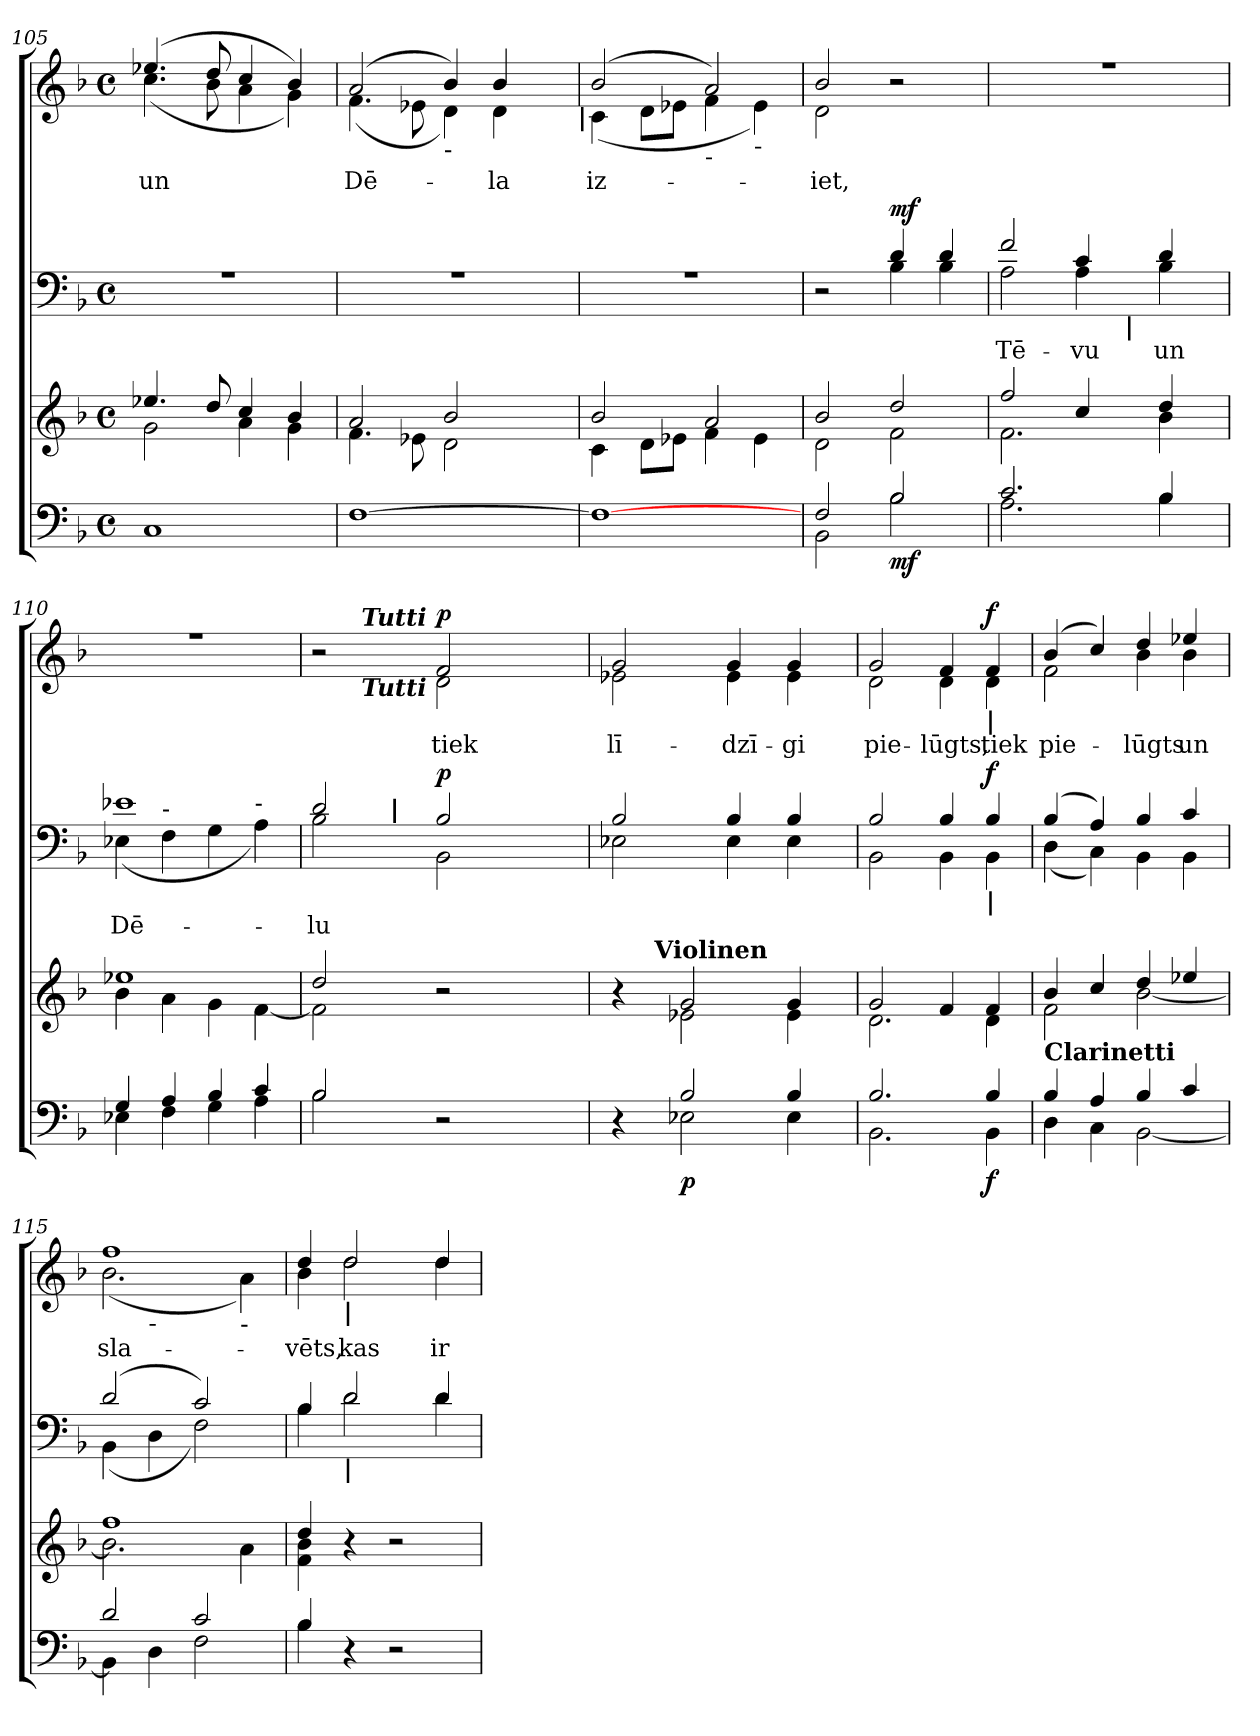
**kern	**dynam	**kern	**kern	**text	**dynam	**kern	**text	**text	**dynam
*part4	*part4	*part3	*part2	*part2	*part2	*part1	*part1	*part1	*part1
*staff4	*staff4	*staff3	*staff2	*staff2	*staff2	*staff1	*staff1	*staff1	*staff1
*clefF4	*	*clefG2	*clefF4	*	*	*clefG2	*	*	*
*k[b-]	*	*k[b-]	*k[b-]	*	*	*k[b-]	*	*	*
*F:	*	*F:	*F:	*	*	*F:	*	*	*
*M4/4	*	*M4/4	*M4/4	*	*	*M4/4	*	*	*
*met(c)	*	*met(c)	*met(c)	*	*	*met(c)	*	*	*
=105	=105	=105	=105	=105	=105	=105	=105	=105	=105
*	*	*^	*^	*	*	*	*	*	*
!	!	!	!	!	!	!	!	!	!LO:LY:b:color=#000000	!	!
*	*	*	*	*	*	*	*	*^	*	*	*
1Ci	.	4.ee-Xi/	2gi\	1r	1ryy	.	.	(4.ee-Xi/	(4.cci\	un	.	.
.	.	8ddi/	.	.	.	.	.	8ddi/	8b-i\	.	.	.
.	.	4cci/	4ai\	.	.	.	.	4cci/	4ai\	.	.	.
.	.	4b-i/	4gi\	.	.	.	.	4b-i/)	4gi\)	.	.	.
*	*	*	*	*	*	*	*	*v	*v	*	*	*
=106	=106	=106	=106	=106	=106	=106	=106	=106	=106	=106	=106
*	*	*	*	*	*	*	*	*^	*	*	*
!	!	!	!	!	!	!	!	!	!	!LO:LY:b:color=#000000	!	!
*	*	*	*	*	*	*	*	*	*^	*	*	*
[1Fi	.	2ai/	4.fi\	1r	1ryy	.	.	(2ai/	(4.fi\	2ryy	Dē-	.	.
.	.	.	8e-Xi\	.	.	.	.	.	8e-Xi\	.	.	.	.
!	!	!	!	!	!	!	!	!LO:TX:b:t=-	!	!	!	!	!
.	.	2b-i/	2di\	.	.	.	.	4b-i/)	4di\)	4ryy	.	.	.
!	!	!	!	!	!	!	!	!	!	!	!LO:LY:b:color=#000000	!	!
.	.	.	.	.	.	.	.	4b-i/	4di\	8ryy	-la	.	.
.	.	.	.	.	.	.	.	.	.	16ryy	.	.	.
.	.	.	.	.	.	.	.	.	.	32ryy	.	.	.
.	.	.	.	.	.	.	.	.	.	64ryy	.	.	.
.	.	.	.	.	.	.	.	.	.	128...ryy	.	.	.
!	!	!	!	!	!	!	!	!	!	!LO:TX:b:B:t=|	!	!	!
.	.	.	.	.	.	.	.	.	.	1024ryy	.	.	.
*	*	*	*	*	*	*	*	*v	*v	*v	*	*	*
=107	=107	=107	=107	=107	=107	=107	=107	=107	=107	=107	=107
*	*	*	*	*	*	*	*	*^	*	*	*
*	*	*	*	*	*	*	*	*	*^	*	*	*
!	!	!	!	!	!	!	!	!	!	!	!LO:LY:b:color=#000000	!	!
*	*	*	*	*	*	*	*	*	*v	*v	*	*	*
1Fi_	.	2b-i/	4ci\	1r	1ryy	.	.	(2b-i/	(4ci\	iz-	.	.
.	.	.	8di\L	.	.	.	.	.	8di\L	.	.	.
.	.	.	8e-Xi\J	.	.	.	.	.	8e-Xi\J	.	.	.
!	!	!	!	!	!	!	!	!LO:TX:b:t=-	!	!	!	!
.	.	2ai/	4fi\	.	.	.	.	2ai/)	4fi\	.	.	.
!	!	!	!	!	!	!	!	!	!LO:TX:b:t=-	!	!	!
.	.	.	4e-i\	.	.	.	.	.	4e-i\)	.	.	.
=108	=108	=108	=108	=108	=108	=108	=108	=108	=108	=108	=108	=108
*^	*	*	*	*	*	*	*	*	*	*	*	*
!	!	!	!	!	!	!	!	!	!	!	!LO:LY:b:color=#000000	!	!
2Fi/	2BB-i\	.	2b-i/	2di\	2r	2ryy	.	.	2b-i/	2di\	iet,	.	.
!	!	!	!	!	!	!	!	!	!	!	!LO:LY:b:color=#000000	!LO:LY:b:color=#000000	!
2B-i/	2B-i\	mf	2ddi/	2fi\	4di/	4B-i\	.	mf	2r	2ryy	kas	ar	.
.	.	.	.	.	4di/	4B-i\	.	.	.	.	.	.	.
!!LO:LB:g=z	!!
=109	=109	=109	=109	=109	=109	=109	=109	=109	=109	=109	=109	=109	=109
!	!	!	!	!	!	!	!LO:LY:a:color=#000000	!	!	!	!	!	!
*	*	*	*	*	*	*^	*	*	*	*	*	*	*
2.ci/	2.Ai\	.	2ffi/	2.fi\	2fi/	2Ai\	2ryy	Tē-	.	1r	1ryy	.	.	.
!	!	!	!	!	!	!	!	!LO:LY:a:color=#000000	!	!	!	!	!	!
.	.	.	4cci/	.	4ci/	4Ai\	16ryy	-vu	.	.	.	.	.	.
.	.	.	.	.	.	.	32ryy	.	.	.	.	.	.	.
.	.	.	.	.	.	.	64ryy	.	.	.	.	.	.	.
.	.	.	.	.	.	.	256.ryy	.	.	.	.	.	.	.
!	!	!	!	!	!	!	!LO:TX:b:B:t=|	!	!	!	!	!	!	!
.	.	.	.	.	.	.	4ryy	.	.	.	.	.	.	.
!	!	!	!	!	!	!	!	!LO:LY:a:color=#000000	!	!	!	!	!	!
4B-i/	4B-i\	.	4ddi/	4b-i\	4di/	4B-i\	.	un	.	.	.	.	.	.
.	.	.	.	.	.	.	8ryy	.	.	.	.	.	.	.
.	.	.	.	.	.	.	128ryy	.	.	.	.	.	.	.
.	.	.	.	.	.	.	512ryy	.	.	.	.	.	.	.
*	*	*	*	*	*	*v	*v	*	*	*	*	*	*	*
=110	=110	=110	=110	=110	=110	=110	=110	=110	=110	=110	=110	=110	=110
*	*	*	*	*	*	*^	*	*	*	*	*	*	*
!	!	!	!	!	!	!	!	!LO:LY:a:color=#000000	!	!	!	!	!	!
*	*	*	*	*	*	*v	*v	*	*	*	*	*	*	*
4Gi/	4E-Xi\	.	1ee-Xi	4b-i\	1e-Xi	(4E-Xi\	Dē-	.	1r	1ryy	.	.	.
!	!	!	!	!	!	!LO:TX:a:t=-	!	!	!	!	!	!	!
4Ai/	4Fi\	.	.	4ai\	.	4Fi\	.	.	.	.	.	.	.
4B-i/	4Gi\	.	.	4gi\	.	4Gi\	.	.	.	.	.	.	.
!	!	!	!	!	!	!LO:TX:a:t=-	!	!	!	!	!	!	!
4ci/	4Ai\	.	.	[4fi\	.	4Ai\)	.	.	.	.	.	.	.
*	*	*	*	*	*	*	*	*	*v	*v	*	*	*
=111	=111	=111	=111	=111	=111	=111	=111	=111	=111	=111	=111	=111
!	!	!	!	!	!	!	!LO:LY:a:color=#000000	!	!	!	!	!
*	*	*	*	*	*	*^	*	*	*^	*	*	*
*	*	*	*	*	*	*	*	*	*	*	*^	*	*	*
2B-i/	2B-i\	.	2ddi/	2fi\]	2di/	2B-i\	4ryy	-lu	.	2r	2ryy	8ryy	.	.	.
.	.	.	.	.	.	.	.	.	.	.	.	64ryy	.	.	.
.	.	.	.	.	.	.	.	.	.	.	.	128ryy	.	.	.
.	.	.	.	.	.	.	.	.	.	.	.	256ryy	.	.	.
.	.	.	.	.	.	.	.	.	.	.	.	1024ryy	.	.	.
!	!	!	!	!	!	!	!	!	!	!	!	!LO:TX:a:Bi:t=Tutti	!	!	!
!	!	!	!	!	!	!	!	!	!	!	!	!LO:TX:b:Bi:t=Tutti	!	!	!
.	.	.	.	.	.	.	.	.	.	.	.	2ryy	.	.	.
.	.	.	.	.	.	.	512.ryy	.	.	.	.	.	.	.	.
!	!	!	!	!	!	!	!LO:TX:a:B:t=|	!	!	!	!	!	!	!	!
.	.	.	.	.	.	.	2ryy	.	.	.	.	.	.	.	.
!	!	!	!	!	!	!	!	!	!	!	!	!	!LO:LY:b:color=#000000	!	!
2r	2ryy	.	2r	2ryy	2B-i/	2BB-i\	.	.	p	2fi/	2di\	.	tiek	.	p
.	.	.	.	.	.	.	.	.	.	.	.	4ryy	.	.	.
.	.	.	.	.	.	.	8ryy	.	.	.	.	.	.	.	.
.	.	.	.	.	.	.	16ryy	.	.	.	.	.	.	.	.
.	.	.	.	.	.	.	.	.	.	.	.	16ryy	.	.	.
.	.	.	.	.	.	.	32ryy	.	.	.	.	.	.	.	.
.	.	.	.	.	.	.	.	.	.	.	.	32ryy	.	.	.
.	.	.	.	.	.	.	64ryy	.	.	.	.	.	.	.	.
.	.	.	.	.	.	.	128ryy	.	.	.	.	.	.	.	.
.	.	.	.	.	.	.	256ryy	.	.	.	.	.	.	.	.
.	.	.	.	.	.	.	.	.	.	.	.	512.ryy	.	.	.
.	.	.	.	.	.	.	1024ryy	.	.	.	.	.	.	.	.
*	*	*	*	*	*	*v	*v	*	*	*	*	*	*	*	*
*	*	*	*	*	*	*	*	*	*	*v	*v	*	*	*
=112	=112	=112	=112	=112	=112	=112	=112	=112	=112	=112	=112	=112	=112
*	*	*	*	*	*	*^	*	*	*	*^	*	*	*
!	!	!	!	!	!	!	!	!	!	!	!	!	!LO:LY:b:color=#000000	!	!
*	*	*	*	*	*	*v	*v	*	*	*	*	*	*	*	*
*	*	*	*	*^	*	*	*	*	*	*v	*v	*	*	*
4r	4ryy	.	4r	4ryy	8ryy	2B-i/	2E-Xi\	.	.	2gi/	2e-Xi\	lī-	.	.
.	.	.	.	.	64..ryy	.	.	.	.	.	.	.	.	.
!	!	!	!	!	!LO:TX:a:B:t=Violinen	!	!	!	!	!	!	!	!	!
.	.	.	.	.	2ryy	.	.	.	.	.	.	.	.	.
2B-i/	2E-Xi\	p	2gi/	2e-Xi\	.	.	.	.	.	.	.	.	.	.
!	!	!	!	!	!	!	!	!	!	!	!	!LO:LY:b:color=#000000	!	!
.	.	.	.	.	.	4B-i/	4E-i\	.	.	4gi/	4e-i\	-dzī-	.	.
.	.	.	.	.	4ryy	.	.	.	.	.	.	.	.	.
!	!	!	!	!	!	!	!	!	!	!	!	!LO:LY:b:color=#000000	!	!
4B-i/	4E-i\	.	4gi/	4e-i\	.	4B-i/	4E-i\	.	.	4gi/	4e-i\	-gi	.	.
.	.	.	.	.	16ryy	.	.	.	.	.	.	.	.	.
.	.	.	.	.	32ryy	.	.	.	.	.	.	.	.	.
.	.	.	.	.	256ryy	.	.	.	.	.	.	.	.	.
*	*	*	*	*v	*v	*	*	*	*	*	*	*	*	*
=113	=113	=113	=113	=113	=113	=113	=113	=113	=113	=113	=113	=113	=113
*	*	*	*	*^	*	*	*	*	*	*	*	*	*
!	!	!	!	!	!	!	!	!	!	!	!	!LO:LY:b:color=#000000	!	!
*	*	*	*	*v	*v	*	*	*	*	*	*	*	*	*
2.B-i/	2.BB-i\	.	2gi/	2.di\	2B-i/	2BB-i\	.	.	2gi/	2di\	pie-	.	.
!	!	!	!	!	!	!	!	!	!	!	!LO:LY:b:color=#000000	!	!
.	.	.	4fi/	.	4B-i/	4BB-i\	.	.	4fi/	4di\	-lūgts,	.	.
!	!	!	!	!	!	!	!	!	!LO:TX:b:B:t=|	!	!	!	!
!	!	!	!	!	!LO:TX:b:B:t=|	!	!	!	!	!	!	!	!
!	!	!	!	!	!	!	!	!	!	!	!LO:LY:b:color=#000000	!	!
4B-i/	4BB-i\	f	4fi/	4di\	4B-i/	4BB-i\	.	f	4fi/	4di\	tiek	.	f
!!LO:LB:g=z	!!
=114	=114	=114	=114	=114	=114	=114	=114	=114	=114	=114	=114	=114	=114
!	!	!	!LO:TX:b:B:t=Clarinetti	!	!	!	!	!	!	!	!	!	!
!	!	!	!	!	!	!	!	!	!	!	!LO:LY:b:color=#000000	!	!
4B-i/	4Di\	.	4b-i/	2fi\	(4B-i/	(4Di\	.	.	(4b-i/	2fi\	pie-	.	.
4Ai/	4Ci\	.	4cci/	.	4Ai/)	4Ci\)	.	.	4cci/)	.	.	.	.
!	!	!	!	!	!	!	!	!	!	!	!LO:LY:b:color=#000000	!	!
4B-i/	[2BB-i\	.	4ddi/	[2b-i\	4B-i/	4BB-i\	.	.	4ddi/	4b-i\	-lūgts	.	.
!	!	!	!	!	!	!	!	!	!	!	!LO:LY:b:color=#000000	!	!
4ci/	.	.	4ee-Xi/	.	4ci/	4BB-i\	.	.	4ee-Xi/	4b-i\	un	.	.
=115	=115	=115	=115	=115	=115	=115	=115	=115	=115	=115	=115	=115	=115
!	!	!	!	!	!	!	!	!	!	!	!LO:LY:b:color=#000000	!	!
*	*	*	*	*	*	*	*	*	*	*^	*	*	*
2di/	4BB-i\]	.	1ffi	2.b-i\]	(2di/	(4BB-i\	.	.	1ffi	(2.b-i\	4ryy	sla-	.	.
!	!	!	!	!	!	!	!	!	!	!	!LO:TX:b:t=-	!	!	!
.	4Di\	.	.	.	.	4Di\	.	.	.	.	2.ryy	.	.	.
2ci/	2Fi\	.	.	.	2ci/)	2Fi\)	.	.	.	.	.	.	.	.
!	!	!	!	!	!	!	!	!	!	!LO:TX:b:t=-	!	!	!	!
.	.	.	.	4ai\	.	.	.	.	.	4ai\)	.	.	.	.
*	*	*	*	*	*	*	*	*	*	*v	*v	*	*	*
=116	=116	=116	=116	=116	=116	=116	=116	=116	=116	=116	=116	=116	=116
*	*	*	*	*	*	*	*	*	*	*^	*	*	*
!	!	!	!	!	!	!	!	!	!	!	!	!LO:LY:b:color=#000000	!	!
*	*	*	*	*	*	*	*	*	*	*v	*v	*	*	*
4B-i/	4B-i\	.	4ddi/	4fi\ 4b-i	4B-i/	4B-i\	.	.	4ddi/	4b-i\	-vēts,	.	.
!	!	!	!	!	!	!	!	!	!LO:TX:b:B:t=|	!	!	!	!
!	!	!	!	!	!LO:TX:b:B:t=|	!	!	!	!	!	!	!	!
!	!	!	!	!	!	!	!	!	!	!	!LO:LY:b:color=#000000	!	!
4r	4ryy	.	4r	4ryy	2di/	2di\	.	.	2ddi/	2ddi\	kas	.	.
2r	2ryy	.	2r	2ryy	.	.	.	.	.	.	.	.	.
!	!	!	!	!	!	!	!	!	!	!	!LO:LY:b:color=#000000	!	!
.	.	.	.	.	4di/	4di\	.	.	4ddi/	4ddi\	ir	.	.
*v	*v	*	*	*	*v	*v	*	*	*v	*v	*	*	*
*	*	*v	*v	*	*	*	*	*	*	*
=	=	=	=	=	=	=	=	=	=
*-	*-	*-	*-	*-	*-	*-	*-	*-	*-
